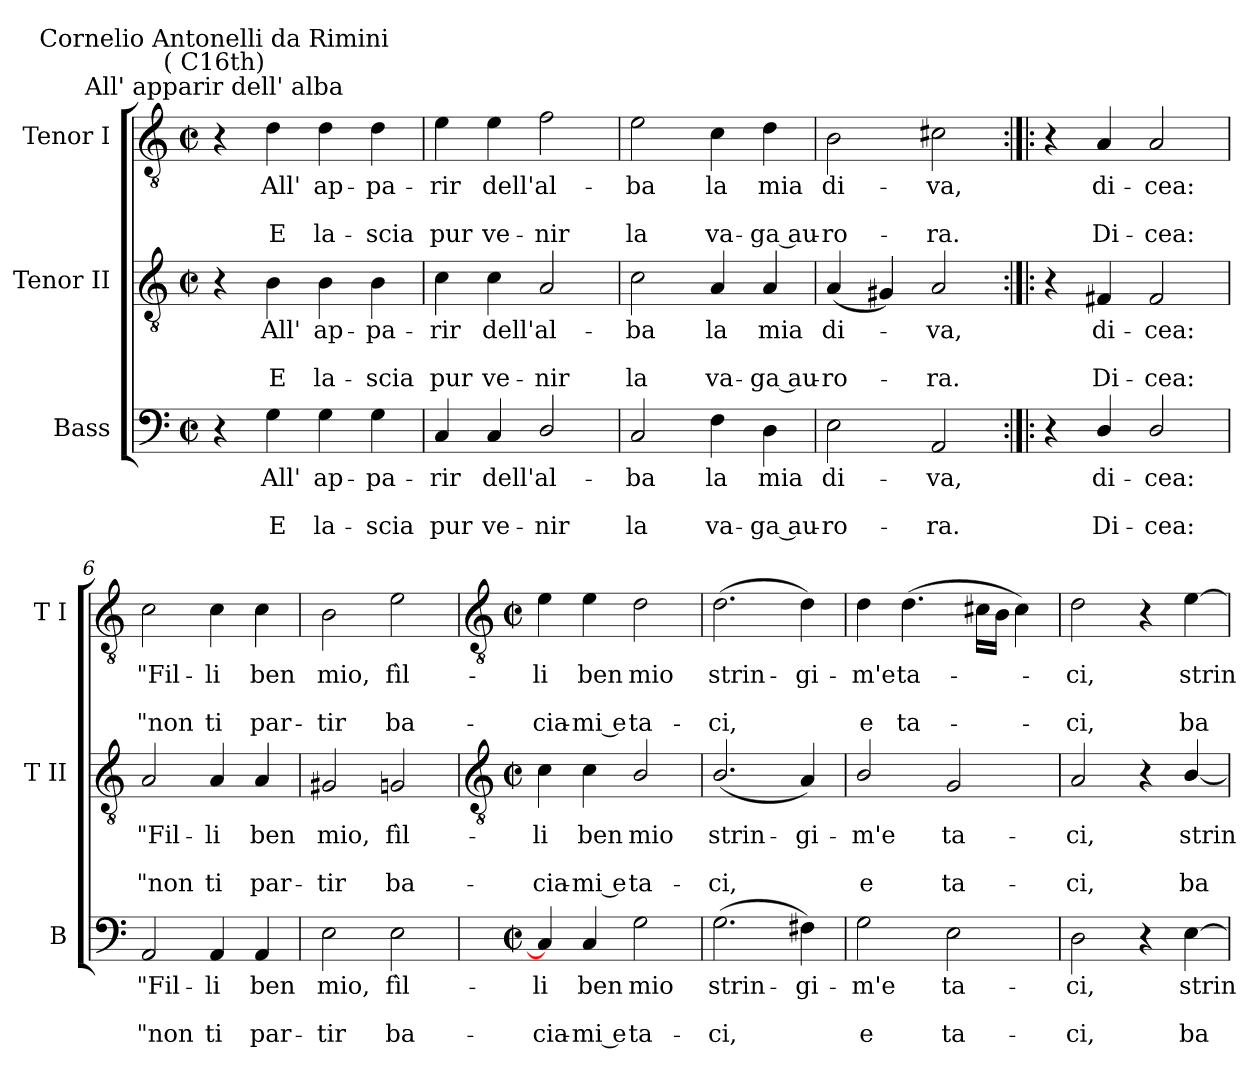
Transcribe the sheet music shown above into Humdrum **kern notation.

**kern	**text	**text	**text	**kern	**text	**text	**text	**kern	**text	**text	**text
*part3	*part3	*part3	*part3	*part2	*part2	*part2	*part2	*part1	*part1	*part1	*part1
*staff3	*staff3	*staff3	*staff3	*staff2	*staff2	*staff2	*staff2	*staff1	*staff1	*staff1	*staff1
*I"Bass	*	*	*	*I"Tenor II	*	*	*	*I"Tenor I	*	*	*
*I'B	*	*	*	*I'T II	*	*	*	*I'T I	*	*	*
*clefF4	*	*	*	*clefGv2	*	*	*	*clefGv2	*	*	*
*k[]	*	*	*	*k[]	*	*	*	*k[]	*	*	*
*C:	*	*	*	*C:	*	*	*	*C:	*	*	*
*M2/2	*	*	*	*M2/2	*	*	*	*M2/2	*	*	*
*met(c|)	*	*	*	*met(c|)	*	*	*	*met(c|)	*	*	*
=1	=1	=1	=1	=1	=1	=1	=1	=1	=1	=1	=1
!	!	!	!	!	!	!	!	!LO:TX:a:cj:t=All' apparir dell' alba	!	!	!
!	!	!	!	!	!	!	!	!LO:TX:a:cj:t=Cornelio Antonelli da Rimini\n( C16th)	!	!	!
4r	.	.	.	4r	.	.	.	4r	.	.	.
!	!LO:LY:b	!	!LO:LY:b	!	!LO:LY:b	!	!LO:LY:b	!	!LO:LY:b	!	!LO:LY:b
4G	All'	.	E	4B	All'	.	E	4d	All'	.	E
!	!LO:LY:b	!	!LO:LY:b	!	!LO:LY:b	!	!LO:LY:b	!	!LO:LY:b	!	!LO:LY:b
4G	ap-	.	-la-	4B	ap-	.	-la-	4d	ap-	.	-la-
!	!LO:LY:b	!	!LO:LY:b	!	!LO:LY:b	!	!LO:LY:b	!	!LO:LY:b	!	!LO:LY:b
4G	-pa-	.	-scia	4B	-pa-	.	-scia	4d	-pa-	.	-scia
=2	=2	=2	=2	=2	=2	=2	=2	=2	=2	=2	=2
!	!LO:LY:b	!	!LO:LY:b	!	!LO:LY:b	!	!LO:LY:b	!	!LO:LY:b	!	!LO:LY:b
4C	rir	.	pur	4c	rir	.	pur	4e	rir	.	pur
!	!LO:LY:b	!	!LO:LY:b	!	!LO:LY:b	!	!LO:LY:b	!	!LO:LY:b	!	!LO:LY:b
4C	dell'	.	ve-	4c	dell'	.	ve-	4e	dell'	.	ve-
!	!LO:LY:b	!	!LO:LY:b	!	!LO:LY:b	!	!LO:LY:b	!	!LO:LY:b	!	!LO:LY:b
2D/	-al-	.	-nir	2A	-al-	.	-nir	2f	-al-	.	-nir
=3	=3	=3	=3	=3	=3	=3	=3	=3	=3	=3	=3
!	!LO:LY:b	!	!LO:LY:b	!	!LO:LY:b	!	!LO:LY:b	!	!LO:LY:b	!	!LO:LY:b
2C	ba	.	la	2c	ba	.	la	2e	ba	.	la
!	!LO:LY:b	!	!LO:LY:b	!	!LO:LY:b	!	!LO:LY:b	!	!LO:LY:b	!	!LO:LY:b
4F	la	.	va-	4A	la	.	va-	4c	la	.	va-
!	!LO:LY:b	!	!LO:LY:b	!	!LO:LY:b	!	!LO:LY:b	!	!LO:LY:b	!	!LO:LY:b
4D	-mia	.	ga au-	4A	-mia	.	ga au-	4d	-mia	.	ga au-
=4	=4	=4	=4	=4	=4	=4	=4	=4	=4	=4	=4
!	!LO:LY:b	!	!LO:LY:b	!	!LO:LY:b	!	!LO:LY:b	!	!LO:LY:b	!	!LO:LY:b
2E	-di-	.	-ro-	(<4A	-di-	.	ro-	2B	-di-	.	-ro-
.	.	.	.	4G#X)	.	.	.	.	.	.	.
!	!LO:LY:b	!	!LO:LY:b	!	!LO:LY:b	!	!LO:LY:b	!	!LO:LY:b	!	!LO:LY:b
2AA	-va,	.	ra.	2A	va,	.	ra.	2c#X	-va,	.	ra.
=5:|!|:	=5:|!|:	=5:|!|:	=5:|!|:	=5:|!|:	=5:|!|:	=5:|!|:	=5:|!|:	=5:|!|:	=5:|!|:	=5:|!|:	=5:|!|:
4r	.	.	.	4r	.	.	.	4r	.	.	.
!	!LO:LY:b	!	!LO:LY:b	!	!LO:LY:b	!	!LO:LY:b	!	!LO:LY:b	!	!LO:LY:b
4D/	di-	.	-Di-	4F#X	di-	.	-Di-	4A	di-	.	-Di-
!	!LO:LY:b	!	!LO:LY:b	!	!LO:LY:b	!	!LO:LY:b	!	!LO:LY:b	!	!LO:LY:b
2D/	-cea:	.	cea:	2F#	-cea:	.	cea:	2A	-cea:	.	cea:
=6	=6	=6	=6	=6	=6	=6	=6	=6	=6	=6	=6
!	!LO:LY:b	!	!LO:LY:b	!	!LO:LY:b	!	!LO:LY:b	!	!LO:LY:b	!	!LO:LY:b
2AA	"Fil-	.	-"non	2A	"Fil-	.	-"non	2c	"Fil-	.	-"non
!	!LO:LY:b	!	!LO:LY:b	!	!LO:LY:b	!	!LO:LY:b	!	!LO:LY:b	!	!LO:LY:b
4AA	li	.	ti	4A	li	.	ti	4c	li	.	ti
!	!LO:LY:b	!	!LO:LY:b	!	!LO:LY:b	!	!LO:LY:b	!	!LO:LY:b	!	!LO:LY:b
4AA	ben	.	par-	4A	ben	.	par-	4c	ben	.	par-
=7	=7	=7	=7	=7	=7	=7	=7	=7	=7	=7	=7
!	!LO:LY:b	!	!LO:LY:b	!	!LO:LY:b	!	!LO:LY:b	!	!LO:LY:b	!	!LO:LY:b
2E	-mio,	.	tir	2G#X	-mio,	.	tir	2B	-mio,	.	tir
!	!LO:LY:b	!	!LO:LY:b	!	!LO:LY:b	!	!LO:LY:b	!	!LO:LY:b	!	!LO:LY:b
2E	fìl-	.	-ba-	2Gn	fìl-	.	-ba-	2e	fìl-	.	-ba-
!!LO:LB:g=z
=8	=8	=8	=8	=8	=8	=8	=8	=8	=8	=8	=8
*	*	*	*	*clefGv2	*	*	*	*clefGv2	*	*	*
*M2/2	*	*	*	*M2/2	*	*	*	*M2/2	*	*	*
*met(c|)	*	*	*	*met(c|)	*	*	*	*met(c|)	*	*	*
!	!LO:LY:b	!	!LO:LY:b	!	!LO:LY:b	!	!LO:LY:b	!	!LO:LY:b	!	!LO:LY:b
4C]	-li	.	cia-	4c	-li	.	cia-	4e	-li	.	cia-
!	!LO:LY:b	!	!LO:LY:b	!	!LO:LY:b	!	!LO:LY:b	!	!LO:LY:b	!	!LO:LY:b
4C	-ben	.	mi e	4c	-ben	.	mi e	4e	-ben	.	mi e
!	!LO:LY:b	!	!LO:LY:b	!	!LO:LY:b	!	!LO:LY:b	!	!LO:LY:b	!	!LO:LY:b
2G	mio	.	ta-	2B/	mio	.	ta-	2d	mio	.	ta-
=9	=9	=9	=9	=9	=9	=9	=9	=9	=9	=9	=9
!	!LO:LY:b	!	!LO:LY:b	!	!LO:LY:b	!	!LO:LY:b	!	!LO:LY:b	!	!LO:LY:b
(>2.G	-strin-	.	-ci,	(<2.B/	-strin-	.	-ci,	(>2.d	-strin-	.	-ci,
!	!LO:LY:b	!	!	!	!LO:LY:b	!	!	!	!LO:LY:b	!	!
4F#X)	gi-	.	.	4A)	gi-	.	.	4d)	gi-	.	.
=10	=10	=10	=10	=10	=10	=10	=10	=10	=10	=10	=10
!	!LO:LY:b	!	!LO:LY:b	!	!LO:LY:b	!	!LO:LY:b	!	!LO:LY:b	!	!LO:LY:b
2G	-m'e	.	e	2B/	-m'e	.	e	4d	-m'e	.	e
!	!	!	!	!	!	!	!	!	!LO:LY:b	!	!LO:LY:b
.	.	.	.	.	.	.	.	(>4.d	ta-	.	ta-
!	!LO:LY:b	!	!LO:LY:b	!	!LO:LY:b	!	!LO:LY:b	!	!	!	!
2E	ta-	.	-ta-	2G	ta-	.	-ta-	.	.	.	.
.	.	.	.	.	.	.	.	16c#XLL	.	.	.
.	.	.	.	.	.	.	.	16BJJ	.	.	.
.	.	.	.	.	.	.	.	4c#)	.	.	.
=11	=11	=11	=11	=11	=11	=11	=11	=11	=11	=11	=11
!	!LO:LY:b	!	!LO:LY:b	!	!LO:LY:b	!	!LO:LY:b	!	!LO:LY:b	!	!LO:LY:b
2D	-ci,	.	ci,	2A	-ci,	.	ci,	2d	ci,	.	ci,
4r	.	.	.	4r	.	.	.	4r	.	.	.
!	!LO:LY:b	!	!LO:LY:b	!	!LO:LY:b	!	!LO:LY:b	!	!LO:LY:b	!	!LO:LY:b
[4E	strin-	.	ba-	[4B/	strin-	.	ba-	[4e	strin-	.	ba-
=	=	=	=	=	=	=	=	=	=	=	=
*-	*-	*-	*-	*-	*-	*-	*-	*-	*-	*-	*-
